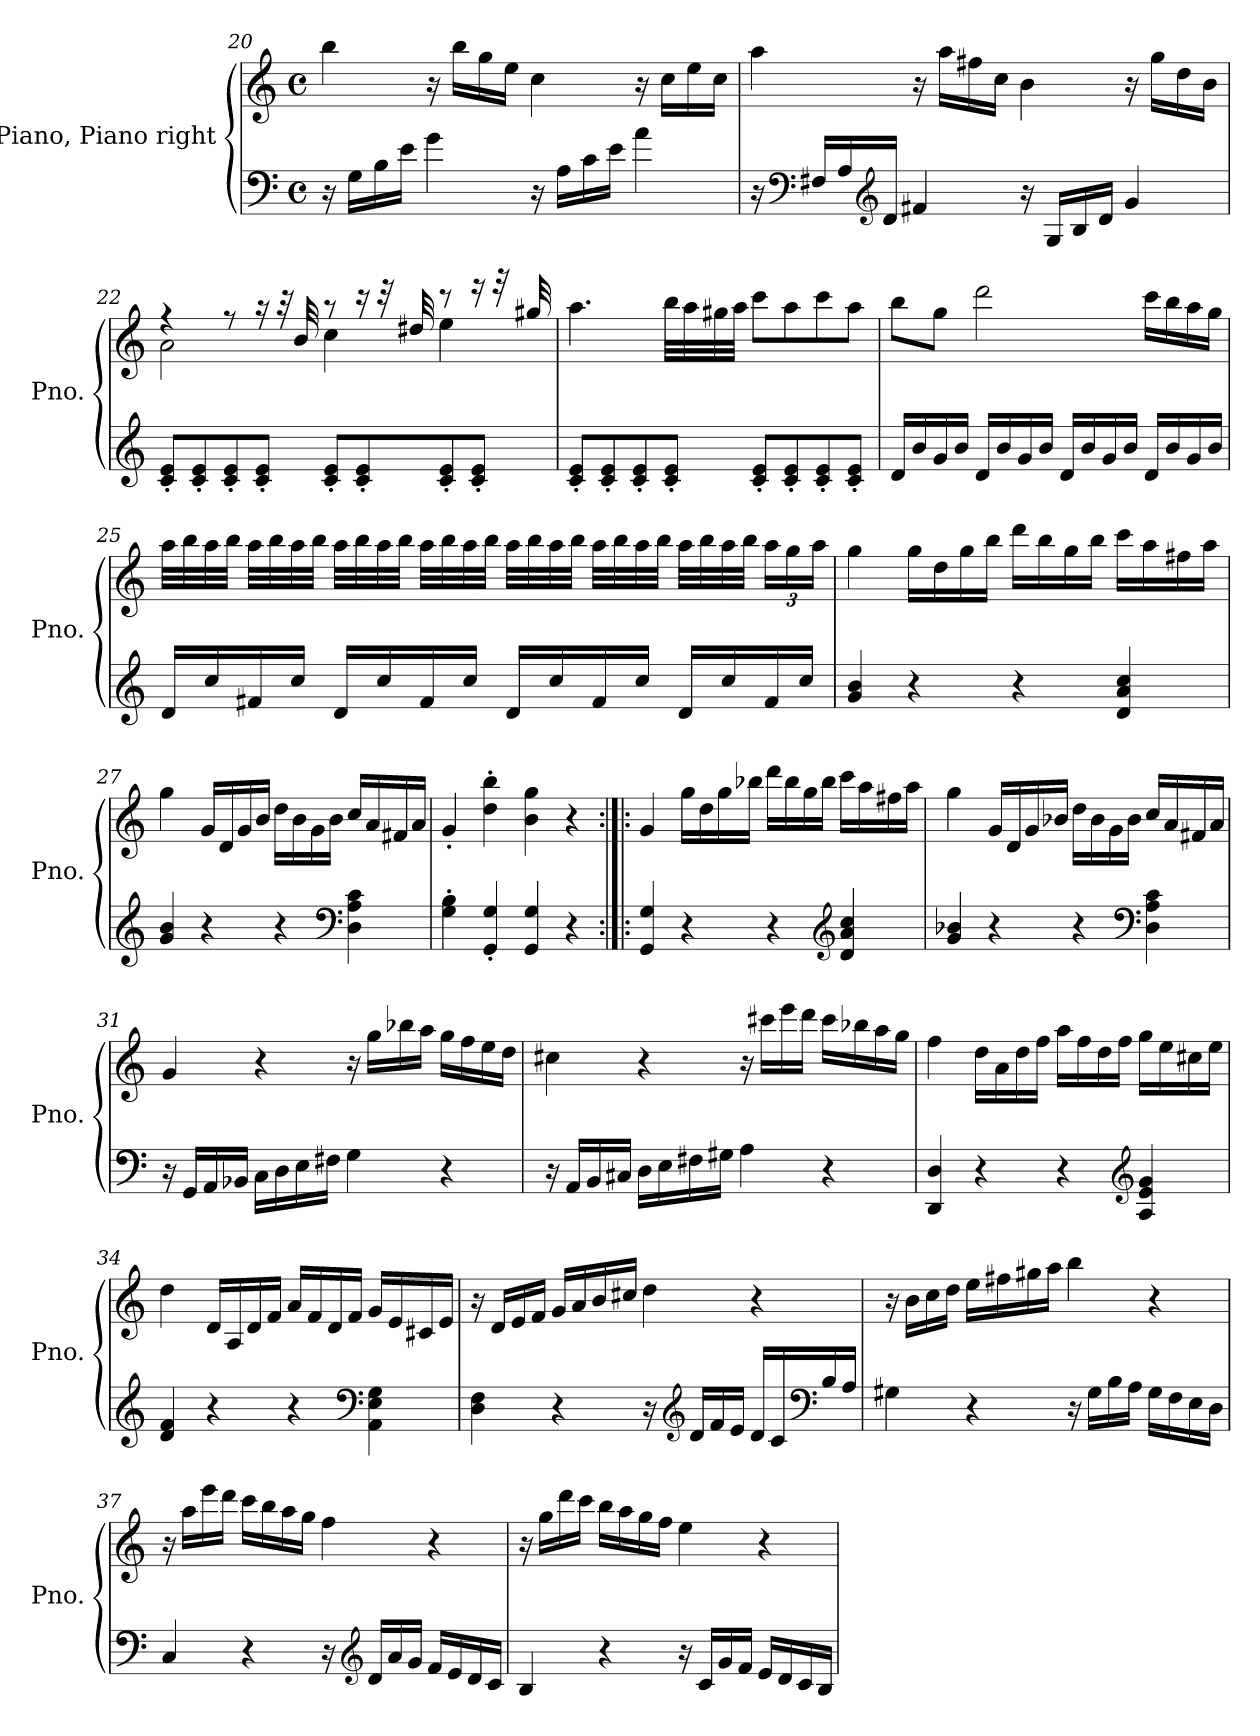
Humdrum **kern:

**kern	**kern
*part1	*part1
*staff2	*staff1
*I"Piano, Piano right	*
*I'Pno.	*
*clefF4	*clefG2
*k[]	*k[]
*M4/4	*M4/4
*met(c)	*met(c)
=20	=20
16r	4bb\
16G\LL	.
16B\	.
16e\JJ	.
4g\	16r
.	16bb\LL
.	16gg\
.	16ee\JJ
16r	4cc\
16A\LL	.
16c\	.
16e\JJ	.
4a\	16r
.	16cc\LL
.	16ee\
.	16cc\JJ
!!LO:LB:g=z
=21	=21
16r	4aa\
*clefF4	*
16F#X/LL	.
16A/	.
*clefG2	*
16d/JJ	.
4f#X/	16r
.	16aa\LL
.	16ff#X\
.	16cc\JJ
16r	4b\
16G/LL	.
16B/	.
16d/JJ	.
4g/	16r
.	16gg\LL
.	16dd\
.	16b\JJ
=22	=22
*	*^
8c/' 8e/'L	4r	2a\
8c/' 8e/'	.	.
8c/' 8e/'	8r	.
8c/' 8e/'J	16r	.
.	32r	.
.	32b/	.
8c/' 8e/'L	8r	4cc\
8c/' 8e/'	16r	.
.	32r	.
.	32dd#X/	.
8c/' 8e/'	8r	4ee\
8c/' 8e/'J	16r	.
.	32r	.
.	32gg#X/	.
*	*v	*v
!!LO:LB:g=z
=23	=23
8c/' 8e/'L	4.aa\
8c/' 8e/'	.
8c/' 8e/'	.
8c/' 8e/'J	32bb\LLL
.	32aa\
.	32gg#X\
.	32aa\JJJ
8c/' 8e/'L	8ccc\L
8c/' 8e/'	8aa\
8c/' 8e/'	8ccc\
8c/' 8e/'J	8aa\J
=24	=24
16d/LL	8bb\L
16b/	.
16g/	8gg\J
16b/JJ	.
16d/LL	2ddd\
16b/	.
16g/	.
16b/JJ	.
16d/LL	.
16b/	.
16g/	.
16b/JJ	.
16d/LL	16ccc\LL
16b/	16bb\
16g/	16aa\
16b/JJ	16gg\JJ
!!LO:LB:g=z
=25	=25
16d/LL	32aa\LLL
.	32bb\
16cc/	32aa\
.	32bb\JJJ
16f#X/	32aa\LLL
.	32bb\
16cc/JJ	32aa\
.	32bb\JJJ
16d/LL	32aa\LLL
.	32bb\
16cc/	32aa\
.	32bb\JJJ
16f#/	32aa\LLL
.	32bb\
16cc/JJ	32aa\
.	32bb\JJJ
16d/LL	32aa\LLL
.	32bb\
16cc/	32aa\
.	32bb\JJJ
16f#/	32aa\LLL
.	32bb\
16cc/JJ	32aa\
.	32bb\JJJ
16d/LL	32aa\LLL
.	32bb\
16cc/	32aa\
.	32bb\JJJ
*	*Xbrackettup
16f#/	24aa\LL
.	24gg\
16cc/JJ	.
.	24aa\JJ
!!LO:LB:g=z
=26	=26
4g/ 4b/	4gg\
4r	16gg\LL
.	16dd\
.	16gg\
.	16bb\JJ
4r	16ddd\LL
.	16bb\
.	16gg\
.	16bb\JJ
4d/ 4a/ 4cc/	16ccc\LL
.	16aa\
.	16ff#X\
.	16aa\JJ
=27	=27
4g/ 4b/	4gg\
4r	16g/LL
.	16d/
.	16g/
.	16b/JJ
4r	16dd\LL
.	16b\
.	16g\
.	16b\JJ
*clefF4	*
4D\ 4A\ 4c\	16cc/LL
.	16a/
.	16f#X/
.	16a/JJ
=28	=28
4G\' 4B\'	4g'/
4GG/' 4G/'	4dd\' 4bb\'
4GG/ 4G/	4b\ 4gg\
4r	4r
!!LO:LB:g=z
=29:|!|:	=29:|!|:
4GG/ 4G/	4g/
4r	16gg\LL
.	16dd\
.	16gg\
.	16bb-X\JJ
4r	16ddd\LL
.	16bb-\
.	16gg\
.	16bb-\JJ
*clefG2	*
4d/ 4a/ 4cc/	16ccc\LL
.	16aa\
.	16ff#X\
.	16aa\JJ
=30	=30
4g/ 4b-X/	4gg\
4r	16g/LL
.	16d/
.	16g/
.	16b-X/JJ
4r	16dd\LL
.	16b-\
.	16g\
.	16b-\JJ
*clefF4	*
4D\ 4A\ 4c\	16cc/LL
.	16a/
.	16f#X/
.	16a/JJ
=31	=31
16r	4g/
16GG/LL	.
16AA/	.
16BB-X/JJ	.
16C\LL	4r
16D\	.
16E\	.
16F#X\JJ	.
4G\	16r
.	16gg\LL
.	16bb-X\
.	16aa\JJ
4r	16gg\LL
.	16ff\
.	16ee\
.	16dd\JJ
!!LO:PB:g=z
=32	=32
16r	4cc#X\
16AA/LL	.
16BB/	.
16C#X/JJ	.
16D\LL	4r
16E\	.
16F#X\	.
16G#X\JJ	.
4A\	16r
.	16ccc#X\LL
.	16eee\
.	16ddd\JJ
4r	16ccc#\LL
.	16bb-X\
.	16aa\
.	16gg\JJ
=33	=33
4DD/ 4D/	4ff\
4r	16dd\LL
.	16a\
.	16dd\
.	16ff\JJ
4r	16aa\LL
.	16ff\
.	16dd\
.	16ff\JJ
*clefG2	*
4A/ 4e/ 4g/	16gg\LL
.	16ee\
.	16cc#X\
.	16ee\JJ
=34	=34
4d/ 4f/	4dd\
4r	16d/LL
.	16A/
.	16d/
.	16f/JJ
4r	16a/LL
.	16f/
.	16d/
.	16f/JJ
*clefF4	*
4AA\ 4E\ 4G\	16g/LL
.	16e/
.	16c#X/
.	16e/JJ
!!LO:LB:g=z
=35	=35
4D\ 4F\	16r
.	16d/LL
.	16e/
.	16f/JJ
4r	16g/LL
.	16a/
.	16b/
.	16cc#X/JJ
16r	4dd\
*clefG2	*
16d/LL	.
16f/	.
16e/JJ	.
16d/LL	4r
16c/	.
*clefF4	*
16B/	.
16A/JJ	.
=36	=36
4G#X\	16r
.	16b\LL
.	16cc\
.	16dd\JJ
4r	16ee\LL
.	16ff#X\
.	16gg#X\
.	16aa\JJ
16r	4bb\
16G#\LL	.
16B\	.
16A\JJ	.
16G#\LL	4r
16F\	.
16E\	.
16D\JJ	.
!!LO:LB:g=z
=37	=37
4C/	16r
.	16aa\LL
.	16eee\
.	16ddd\JJ
4r	16ccc\LL
.	16bb\
.	16aa\
.	16gg\JJ
16r	4ff\
*clefG2	*
16d/LL	.
16a/	.
16g/JJ	.
16f/LL	4r
16e/	.
16d/	.
16c/JJ	.
=38	=38
4B/	16r
.	16gg\LL
.	16ddd\
.	16ccc\JJ
4r	16bb\LL
.	16aa\
.	16gg\
.	16ff\JJ
16r	4ee\
16c/LL	.
16g/	.
16f/JJ	.
16e/LL	4r
16d/	.
16c/	.
16B/JJ	.
=	=
*-	*-
